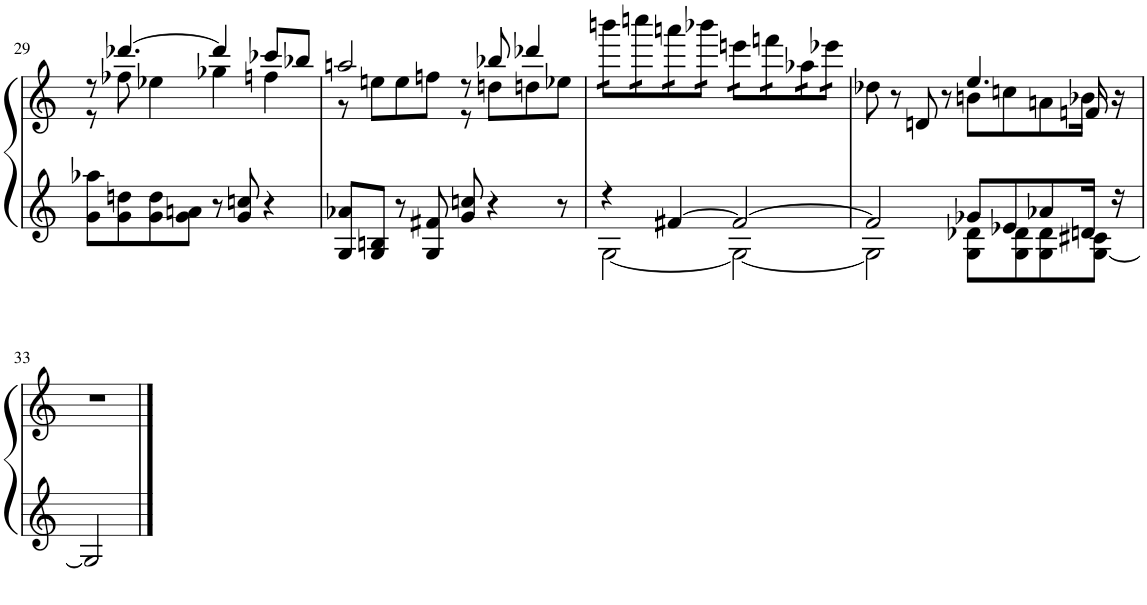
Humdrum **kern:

**kern	**kern
*part1	*part1
*staff2	*staff1
*I"Piano	*
*I'Pno.	*
!!LO:PB:g=z
*clefG2	*clefG2
*k[]	*k[]
*M2/2	*M2/2
=29	=29
*	*^
8g\ 8aa-X\L	8r	8r
8g\ 8ddn\	[4.ddd-X/	8ff-X\
8g\ 8dd\	.	4ee-X\
8g\ 8an\J	.	.
8r	4ddd-/]	4gg-X\
8g/ 8ccn/	.	.
4r	8ccc-X/L	4ffn\
.	8bb-X/J	.
=30	=30	=30
8G/ 8a-X/L	2aan/	8r
8G/ 8Bn/J	.	8een\L
8r	.	8ee\
8G/ 8f#X/	.	8ffn\J
8g/ 8ccn/	8r	8r
4r	8bb-X/	8ddn\L
.	4ddd-X/	8ddn\
8r	.	8ee-X\J
*	*v	*v
=31	=31
*^	*
*	*	*tremolo
4r	[2G\	16bbbn\LL
.	.	16bbbn\
.	.	16ccccn\
.	.	16ccccn\
[4f#X/	.	16aaan\
.	.	16aaan\
.	.	16bbb-X\
.	.	16bbb-X\JJ
2f#/_	2G\_	16eeen\LL
.	.	16eeen\
.	.	16fffn\
.	.	16fffn\
.	.	16aa-X\
.	.	16aa-X\
.	.	16eee-X\
.	.	16eee-X\JJ
*	*	*Xtremolo
=32	=32	=32
*	*	*^
2f#/]	2G\]	8dd-X\	2ryy
.	.	8r	.
.	.	8dn/	.
.	.	8r	.
8g-X/L	8G\ 8d-X\L	4.ee/	8bn\L
8e-X/	8G\ 8d-\	.	8ccn\
8a-X/	8G\ 8d-\	.	8an\
16dn/Jk	[8G\ 8c#X\J	16fn/	16b-X\Jk
16r	.	16r	16ryy
*v	*v	*	*
*	*v	*v
!!LO:LB:g=z
=33	=33
2G/]	1r
2ryy	.
==	==
*-	*-
